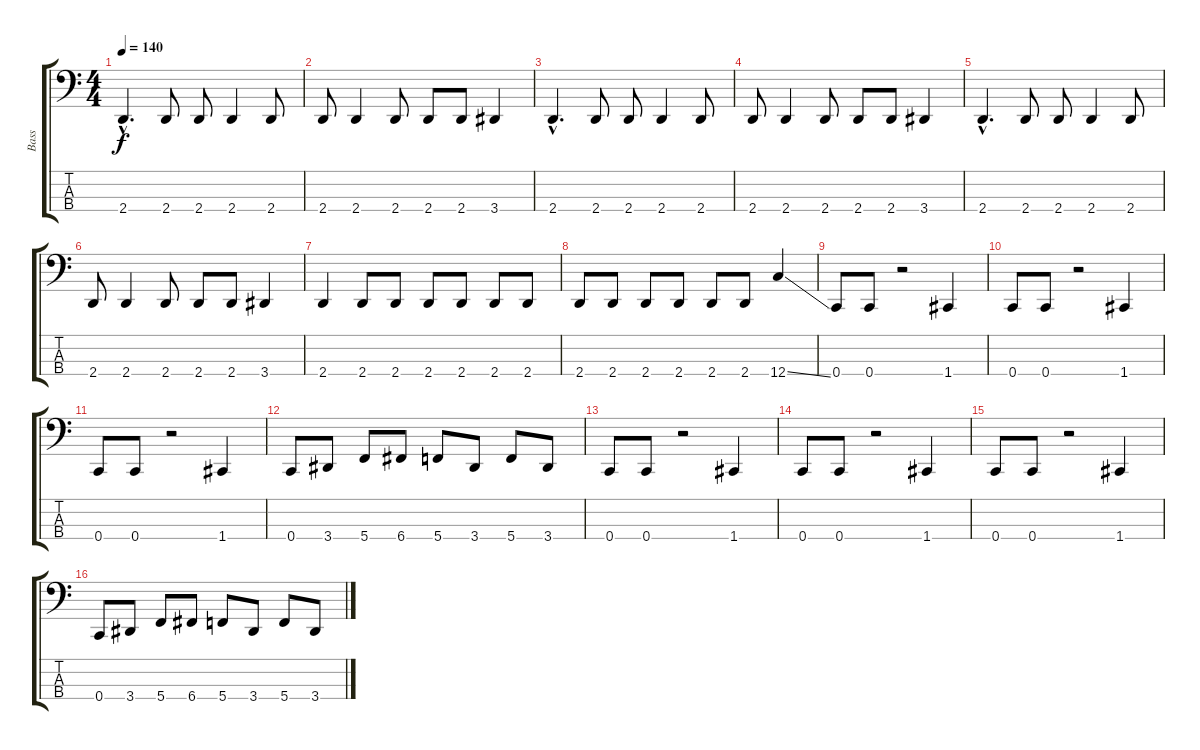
\track ("Bass" "Bass") {instrument electricbasspick}
\staff {score tabs}
\tuning (F2 C2 G1 C1) {hide}
\ts (4 4)
\tempo 140
\clef f4
\ks c
2.4{hac}.4{d dy f} 2.4.8 2.4.8 2.4.4 2.4.8 |
2.4.8 2.4.4 2.4.8 2.4.8 2.4.8 3.4.4 |
2.4{hac}.4{d} 2.4.8 2.4.8 2.4.4 2.4.8 |
2.4.8 2.4.4 2.4.8 2.4.8 2.4.8 3.4.4 |
2.4{hac}.4{d} 2.4.8 2.4.8 2.4.4 2.4.8 |
2.4.8 2.4.4 2.4.8 2.4.8 2.4.8 3.4.4 |
2.4.4 2.4.8 2.4.8 2.4.8 2.4.8 2.4.8 2.4.8 |
2.4.8 2.4.8 2.4.8 2.4.8 2.4.8 2.4.8 12.4{ss}.4 |
0.4.8 0.4.8 r.2 1.4.4 |
0.4.8 0.4.8 r.2 1.4.4 |
0.4.8 0.4.8 r.2 1.4.4 |
0.4.8 3.4.8 5.4.8 6.4.8 5.4.8 3.4.8 5.4.8 3.4.8 |
0.4.8 0.4.8 r.2 1.4.4 |
0.4.8 0.4.8 r.2 1.4.4 |
0.4.8 0.4.8 r.2 1.4.4 |
0.4.8 3.4.8 5.4.8 6.4.8 5.4.8 3.4.8 5.4.8 3.4.8
